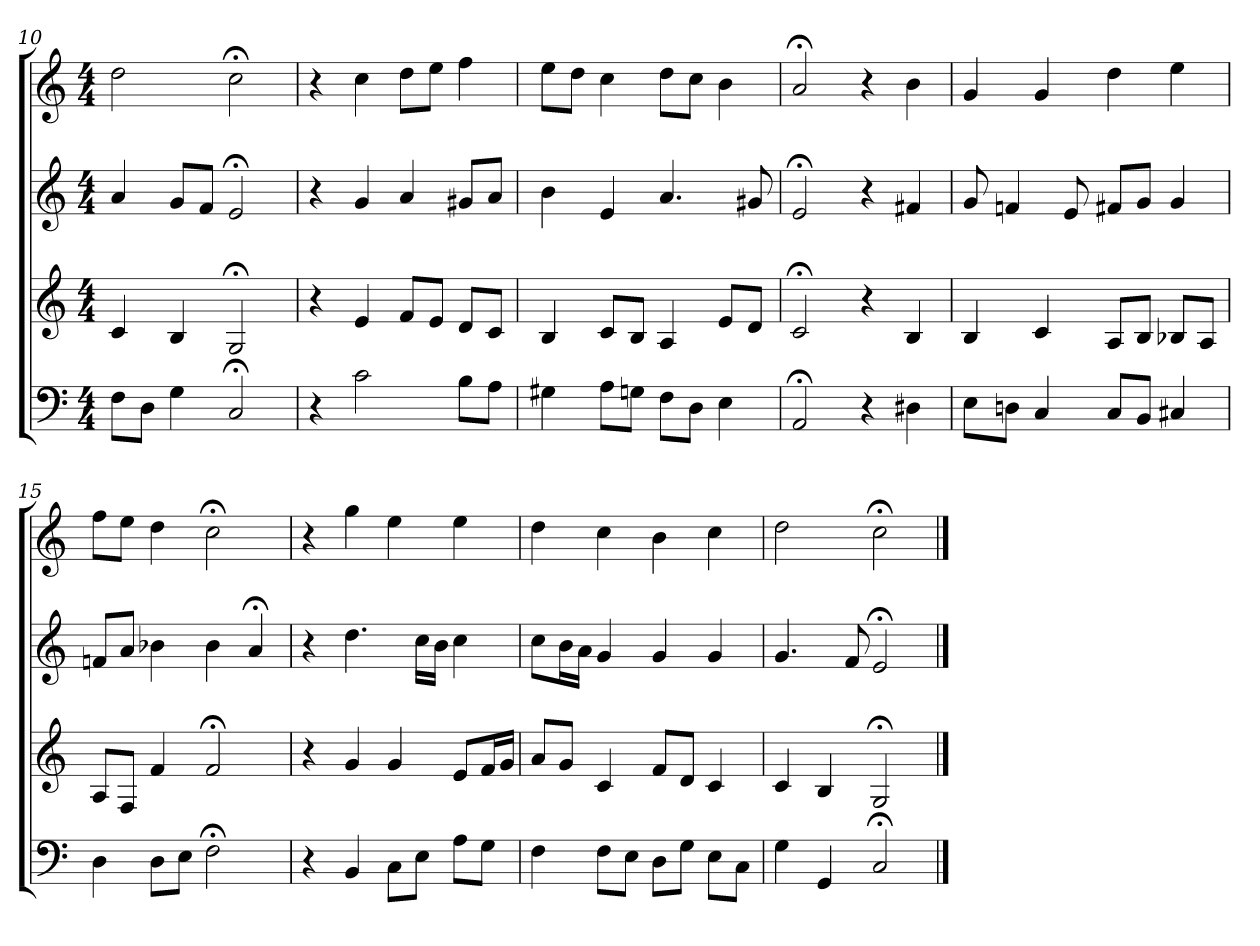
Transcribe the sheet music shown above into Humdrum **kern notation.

**kern	**kern	**kern	**kern
*part4	*part3	*part2	*part1
*staff4	*staff3	*staff2	*staff1
*clefF4	*clefG2	*clefG2	*clefG2
*k[]	*k[]	*k[]	*k[]
*C:	*C:	*C:	*C:
*M4/4	*M4/4	*M4/4	*M4/4
=10	=10	=10	=10
8F\L	4c	4a	2dd
8D\J	.	.	.
4G	4B	8g/L	.
.	.	8f/J	.
2C;<	2G;<	2e;<	2cc;<
=11	=11	=11	=11
4r	4r	4r	4r
2c	4e	4g	4cc
.	8f/L	4a	8dd\L
.	8e/J	.	8ee\J
8B\L	8d/L	8g#X/L	4ff
8A\J	8c/J	8a/J	.
=12	=12	=12	=12
4G#X	4B	4b	8ee\L
.	.	.	8dd\J
8A\L	8c/L	4e	4cc
8Gn\J	8B/J	.	.
8F\L	4A	4.a	8dd\L
8D\J	.	.	8cc\J
4E	8e/L	.	4b
.	8d/J	8g#X	.
=13	=13	=13	=13
2AA;<	2c;<	2e;<	2a;<
4r	4r	4r	4r
4D#X	4B	4f#X	4b
=14	=14	=14	=14
8E\L	4B	8g	4g
8Dn\J	.	4fn	.
4C	4c	.	4g
.	.	8e	.
8C/L	8A/L	8f#X/L	4dd
8BB/J	8B/J	8g/J	.
4C#X	8B-X/L	4g	4ee
.	8A/J	.	.
=15	=15	=15	=15
4D	8A/L	8fn/L	8ff\L
.	8F/J	8a/J	8ee\J
8D\L	4f	4b-X	4dd
8E\J	.	.	.
2F;<	2f;<	4b-	2cc;<
.	.	4a;<	.
=16	=16	=16	=16
4r	4r	4r	4r
4BB	4g	4.dd	4gg
8C\L	4g	.	4ee
8E\J	.	16cc\LL	.
.	.	16b\JJ	.
8A\L	8e/L	4cc	4ee
8G\J	16f/L	.	.
.	16g/JJ	.	.
=17	=17	=17	=17
4F	8a/L	8cc\L	4dd
.	8g/J	16b\L	.
.	.	16a\JJ	.
8F\L	4c	4g	4cc
8E\J	.	.	.
8D\L	8f/L	4g	4b
8G\J	8d/J	.	.
8E\L	4c	4g	4cc
8C\J	.	.	.
=18	=18	=18	=18
4G	4c	4.g	2dd
4GG	4B	.	.
.	.	8f	.
2C;<	2G;<	2e;<	2cc;<
==	==	==	==
*-	*-	*-	*-
